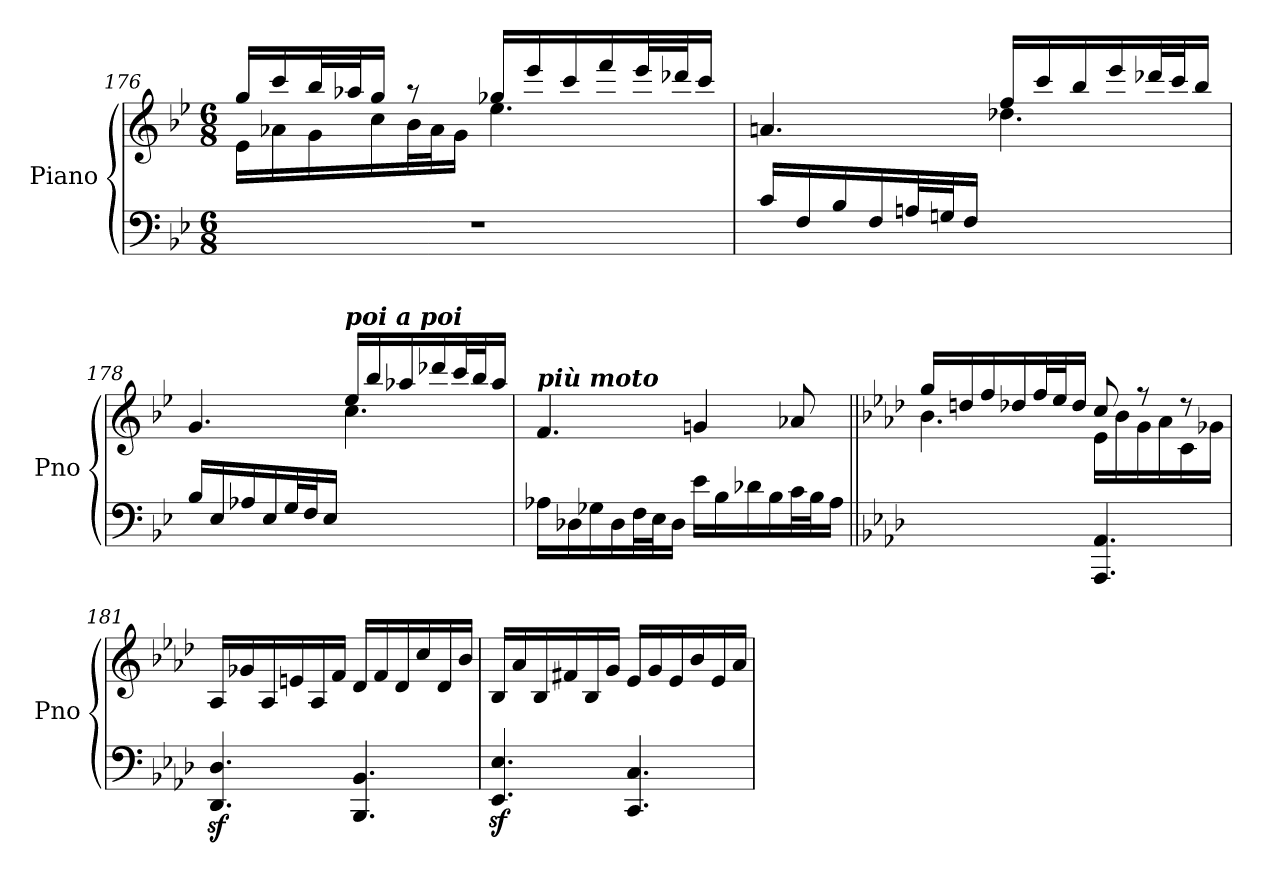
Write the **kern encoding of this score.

**kern	**kern	**dynam
*part1	*part1	*part1
*staff2	*staff1	*staff1/2
*I"Piano	*	*
*I'Pno	*	*
!!LO:LB:g=z
*clefF4	*clefG2	*
*k[b-e-]	*k[b-e-]	*
*M6/8	*M6/8	*
=176	=176	=176
*^	*^	*
2.r	4.ryy	16gg/LL	16e-\LL	.
.	.	16ccc/	16a-X\	.
.	.	32bb-/L	16g\	.
.	.	32aa-X/J	.	.
.	.	16gg/JJ	16cc\	.
.	.	8raa	32b-\L	.
.	.	.	32a-\J	.
.	.	.	16g\JJ	.
!	!	!	!	!LO:DY:a=2
!	!	!	!	!LO:DY:n=1:a
.	4.ryy	16gg-X/LL	4.ee-\	other-dynamics other-dynamics
.	.	16eee-/	.	.
.	.	16ccc/	.	.
.	.	16fff/	.	.
.	.	32eee-/L	.	.
.	.	32ddd-X/J	.	.
.	.	16ccc/JJ	.	.
=177	=177	=177	=177	=177
!	!	!	!	!LO:DY:b=2
*v	*v	*	*	*
16c/LL	4.an/	4.ryy	other-dynamics
16F/	.	.	.
16B-/	.	.	.
16F/	.	.	.
32An/L	.	.	.
32Gn/J	.	.	.
16F/JJ	.	.	.
4.ryy	16ff/LL	4.dd-X\	.
.	16ccc/	.	.
.	16bb-/	.	.
.	16eee-/	.	.
.	32ddd-X/L	.	.
.	32ccc/J	.	.
.	16bb-/JJ	.	.
!!LO:LB:g=z	!!
=178	=178	=178	=178
16B-/LL	4.g/	4.ryy	.
16E-/	.	.	.
16A-X/	.	.	.
16E-/	.	.	.
32G/L	.	.	.
32F/J	.	.	.
16E-/JJ	.	.	.
!	!LO:TX:a:Bi:t=poi     a    poi	!	!
!	!	!	!LO:DY:a=2
4.ryy	16ee-/LL	4.cc\	other-dynamics
.	16bb-/	.	.
!	!	!	!LO:DY:b
.	16aa-X/	.	other-dynamics
.	16ddd-X/	.	.
.	32ccc/L	.	.
.	32bb-/J	.	.
.	16aa-/JJ	.	.
*	*v	*v	*
!!LO:LB:g=z
=179	=179	=179
!	!LO:TX:a:Bi:t=più moto	!
!	!	!LO:DY:a=2
16A-X\LL	4.f/	other-dynamics
16D-X\	.	.
16G-X\	.	.
16D-\	.	.
32F\L	.	.
32E-\J	.	.
16D-\JJ	.	.
16e-\LL	4gn/	.
16B-\	.	.
16d-X\	.	.
16B-\	.	.
32c\L	8a-X/	.
32B-\J	.	.
16A-\JJ	.	.
=180||	=180||	=180||
*k[b-e-a-d-]	*k[b-e-a-d-]	*
*	*^	*
*	*	*^	*
4.ryy	16gg/LL	4.ryy	4.b-\	.
.	16ddn/	.	.	.
.	16ff/	.	.	.
.	16dd-X/	.	.	.
.	32ff/L	.	.	.
.	32ee-/J	.	.	.
.	16dd-/JJ	.	.	.
!	!	!	!	!LO:DY:a=2
!	!	!	!	!LO:DY:n=1:b
4.AAA-/ 4.AA-/	8cc/	16e-\LL	4.ryy	f other-dynamics
.	.	16b-\	.	.
.	8r	16g\	.	.
.	.	16a-\	.	.
.	8r	16c\	.	.
.	.	16g-X\JJ	.	.
*	*v	*v	*v	*
=181	=181	=181
4.DD-/z< 4.D-/z<	16A-/LL	.
.	16g-X/	.
.	16A-/	.
.	16en/	.
.	16A-/	.
.	16f/JJ	.
4.BBB-/ 4.BB-/	16d-/LL	.
.	16f/	.
.	16d-/	.
.	16cc/	.
.	16d-/	.
.	16b-/JJ	.
!!LO:LB:g=z
=182	=182	=182
4.EE-/z< 4.E-/z<	16B-/LL	.
.	16a-/	.
.	16B-/	.
.	16f#X/	.
.	16B-/	.
.	16g/JJ	.
4.CC/ 4.C/	16e-/LL	.
.	16g/	.
.	16e-/	.
.	16b-/	.
.	16e-/	.
.	16a-/JJ	.
=	=	=
*-	*-	*-
